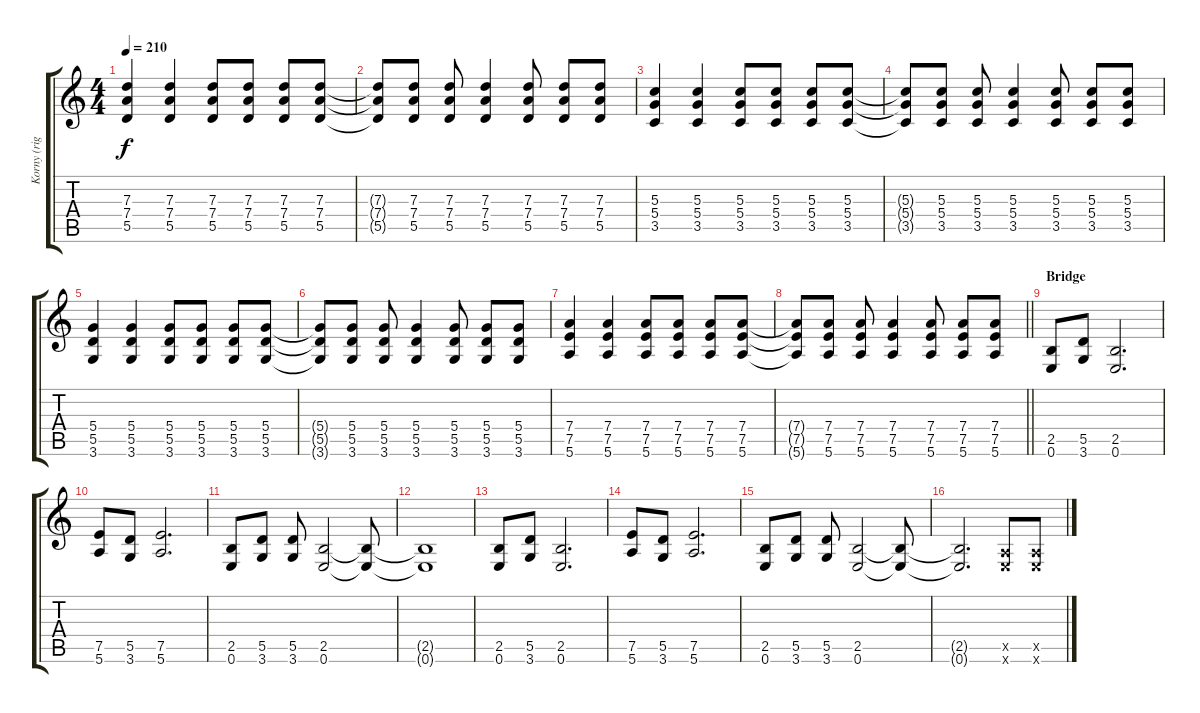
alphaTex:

\track ("Korny (right)" "Korny (rig") {instrument overdrivenguitar}
\staff {score tabs}
\tuning (E4 B3 G3 D3 A2 E2) {hide}
\ts (4 4)
\tempo 210
\clef g2
\ks c
(7.3 7.4 5.5).4{dy f} (7.3 7.4 5.5).4 (7.3 7.4 5.5).8 (7.3 7.4 5.5).8 (7.3 7.4 5.5).8 (7.3 7.4 5.5).8 |
(7.3{t} 7.4{t} 5.5{t}).8 (7.3 7.4 5.5).8 (7.3 7.4 5.5).8 (7.3 7.4 5.5).4 (7.3 7.4 5.5).8 (7.3 7.4 5.5).8 (7.3 7.4 5.5).8 |
(5.3 5.4 3.5).4 (5.3 5.4 3.5).4 (5.3 5.4 3.5).8 (5.3 5.4 3.5).8 (5.3 5.4 3.5).8 (5.3 5.4 3.5).8 |
(5.3{t} 5.4{t} 3.5{t}).8 (5.3 5.4 3.5).8 (5.3 5.4 3.5).8 (5.3 5.4 3.5).4 (5.3 5.4 3.5).8 (5.3 5.4 3.5).8 (5.3 5.4 3.5).8 |
(5.4 5.5 3.6).4 (5.4 5.5 3.6).4 (5.4 5.5 3.6).8 (5.4 5.5 3.6).8 (5.4 5.5 3.6).8 (5.4 5.5 3.6).8 |
(5.4{t} 5.5{t} 3.6{t}).8 (5.4 5.5 3.6).8 (5.4 5.5 3.6).8 (5.4 5.5 3.6).4 (5.4 5.5 3.6).8 (5.4 5.5 3.6).8 (5.4 5.5 3.6).8 |
(7.4 7.5 5.6).4 (7.4 7.5 5.6).4 (7.4 7.5 5.6).8 (7.4 7.5 5.6).8 (7.4 7.5 5.6).8 (7.4 7.5 5.6).8 |
\barLineRight lightlight
(7.4{t} 7.5{t} 5.6{t}).8 (7.4 7.5 5.6).8 (7.4 7.5 5.6).8 (7.4 7.5 5.6).4 (7.4 7.5 5.6).8 (7.4 7.5 5.6).8 (7.4 7.5 5.6).8 |
\section ("" "Bridge")
(2.5 0.6).8 (5.5 3.6).8 (2.5 0.6).2{d} |
(7.5 5.6).8 (5.5 3.6).8 (7.5 5.6).2{d} |
(2.5 0.6).8 (5.5 3.6).8 (5.5 3.6).8 (2.5 0.6).2 (2.5{t} 0.6{t}).8 |
(2.5{t} 0.6{t}).1 |
(2.5 0.6).8 (5.5 3.6).8 (2.5 0.6).2{d} |
(7.5 5.6).8 (5.5 3.6).8 (7.5 5.6).2{d} |
(2.5 0.6).8 (5.5 3.6).8 (5.5 3.6).8 (2.5 0.6).2 (2.5{t} 0.6{t}).8 |
(2.5{t} 0.6{t}).2{d} (0.5{x} 0.6{x}).8 (0.5{x} 0.6{x}).8
